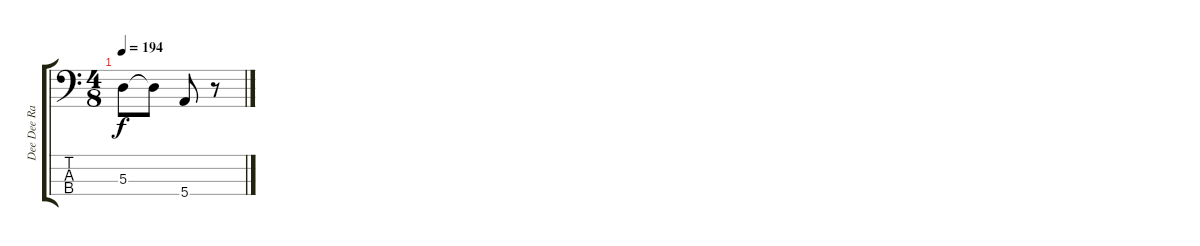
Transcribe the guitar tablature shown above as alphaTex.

\track ("Dee Dee Ramone - Bass" "Dee Dee Ra") {instrument electricbasspick}
\staff {score tabs}
\tuning (G2 D2 A1 E1) {hide}
\ts (4 8)
\tempo 194
\clef f4
\ks c
5.3.8{dy f} 5.3{t}.8 5.4.8 r.8
